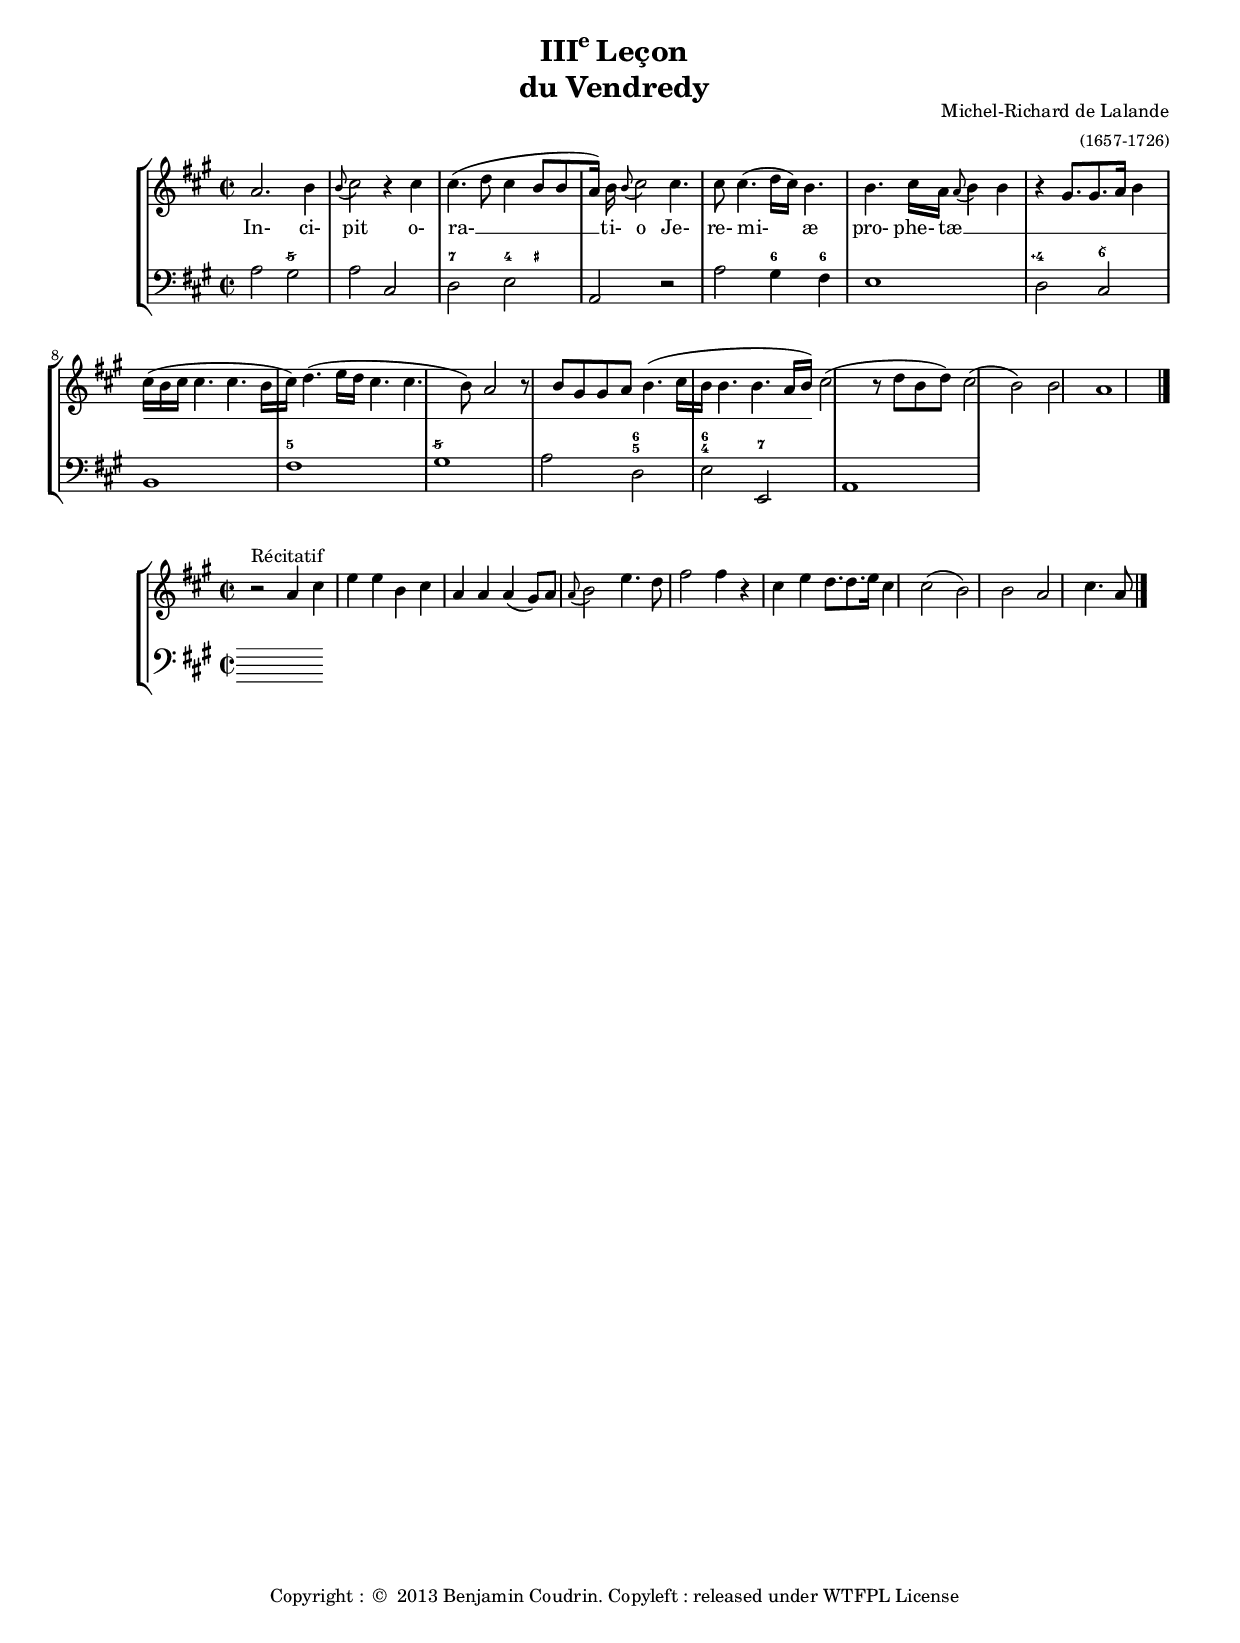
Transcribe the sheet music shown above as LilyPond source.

%%  lecon3.ly
%%  Copyright (c) 2013 Benjamin Coudrin <benjamin.coudrin@gmail.com>
%%                All Rights Reserved
%%
%%  Copyleft :
%%  This program is free software. It comes without any warranty, to
%%  the extent permitted by applicable law. You can redistribute it
%%  and/or modify it under the terms of the Do What The Fuck You Want
%%  To Public License, Version 2, as published by Sam Hocevar. See
%%  http://sam.zoy.org/wtfpl/COPYING for more details.

\version "2.14.2"

#(set-default-paper-size "a4")
#(set-global-staff-size 16)

\paper {
  line-width    = 188\mm
  left-margin   = 10\mm
  top-margin    = 10\mm
  bottom-margin = 20\mm
  ragged-last-bottom = ##t 
  ragged-bottom = ##f
  annotate-spacing = ##f
  page-breaking = #ly:page-turn-breaking
  #(define page-breaking ly:page-turn-breaking)
}

\layout {
  \context {
    \RemoveEmptyStaffContext
  }
}

\header {
  title = \markup \center-column { \line { \concat { III \override #'(baseline-skip . 2) \super e } Leçon } "du Vendredy" }
  %subtitle =
  composer =  \markup \right-column { "Michel-Richard de Lalande" \small "(1657-1726)" }
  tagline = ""
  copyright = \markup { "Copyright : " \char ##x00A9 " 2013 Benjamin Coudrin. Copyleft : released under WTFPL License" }
}

\version "2.14.2"

%%%%%%%%%%%% Fonction pour les doigtés avec corde
#(define (fingering::calc-dot-text grob nb-pts)
  (let*
  		((event (event-cause grob))
			(digit (ly:event-property event 'digit))
			(nb-up 0)
	 		(nb-down 0))

	  (if (> digit 5)
		  (ly:input-message (ly:event-property event 'origin)
				  "Warning: Fingering notation for finger number ~a"
				  digit))

	  (cond
	      ((= nb-pts 4) (set! nb-up 2) (set! nb-down 2))
	      ((= nb-pts 5) (set! nb-up 2) (set! nb-down 3))
	      ((= nb-pts 6) (set! nb-up 3) (set! nb-down 3))
	      ((= nb-pts 7) (set! nb-up 3) (set! nb-down 4)))
  
		(if (< nb-pts 4)
		  (markup #:override '(baseline-skip . 1.6) 
				#:center-column (
					#:line (#:pattern nb-pts X 0.2 #:musicglyph "dots.dot")
		      			(number->string digit 10)))
	    (markup 
	    		#:override '(baseline-skip . 2) 
					#:center-column (
	    				#:line (
							#:override '(baseline-skip . 0.4) #:center-column(
								#:line (#:pattern nb-up X 0.2 #:musicglyph "dots.dot")
								#:line (#:pattern nb-down X 0.2 #:musicglyph "dots.dot")))
	      			(number->string digit 10)))
		)))

corde =
	#(define-music-function (parser location nb-pts)
	 	(integer?)
		#{
			\once \override Staff.Fingering #'text = 
				#(lambda (grob) (fingering::calc-dot-text grob $nb-pts))
		#})

%%%%%%%%%%%% Fonction pour les barrés
#(define (fingering::calc-barres-text grob)
  (let*
  		((event (event-cause grob))
			(digit (ly:event-property event 'digit)))

	  (if (> digit 5)
		  (ly:input-message (ly:event-property event 'origin)
				  "Warning: Fingering notation for finger number ~a"
				  digit))
  
    (markup 
			#:line (
				#:raise 0.5 #:musicglyph "dots.dot"
      		#:halign -0.1 (number->string digit 10)
				#:halign 2.1 #:raise 0.5 #:musicglyph "dots.dot"))
))

barre =
{
	\once \override Staff.Fingering #'text =
		#(lambda (grob) (fingering::calc-barres-text grob))
}

%%%%%%%%%%%% Fonction Scheme pour les ornements
#(define (add-vdg-ornament music rotation size glyph-name) 
 (if 
  (equal? (ly:music-property music 'name) 'EventChord) 
  (let ((note (car (ly:music-property music 'elements)))) 
    (set! (ly:music-property note 'articulations) 
          (append (ly:music-property note 'articulations) 
                  (list 
                   (let ((obj (make-music 'FingeringEvent))) 
                     (set! (ly:music-property obj 'tweaks)
                           (acons 'X-extent (lambda (grob)
                             (ly:stencil-extent
                               (grob-interpret-markup grob
                                 glyph-name)
                               X))
                           (acons 'stencil (lambda (grob) 
                              (grob-interpret-markup grob 
                                (markup 
                                  #:rotate rotation
                                  #:fontsize size
                                  glyph-name))) 
                              (ly:music-property obj 'tweaks)))) 
                     obj))))) 
  music)) 


%%%%%%%%%%%% Définition des ornements
vmordant =
	#(define-music-function (parser location music) (ly:music?) 
     #{ \once \set fingeringOrientations = #'(left) 
        \once \override Fingering #'padding = #0.2
        \once \override Fingering #'Y-offset =
        		#(lambda (grob)
					   (let 
						   ((s-pos (ly:grob-staff-position grob)))
						   (if
						     (and 
						       (= (modulo s-pos 2) 0) 
						       (< s-pos 3) 
						       (> s-pos -3))
						     0.5
						     0)))
        $(add-vdg-ornament music 45 4 
        		(markup #:musicglyph "scripts.stopped")) 
        $music #}) 

vxmordant =
	#(define-music-function (parser location music) (ly:music?) 
     #{ \once \set fingeringOrientations = #'(up) 
        \once \override Fingering #'padding = #0.2
        \once \override Fingering #'Y-offset =
        		#(lambda (grob)
					   (let 
						   ((s-pos (ly:grob-staff-position grob)))
						   (if
						     (and 
						       (= (modulo s-pos 2) 0) 
						       (< s-pos 3) 
						       (> s-pos -3))
						     0.5
						     0)))
        $(add-vdg-ornament music 45 4 
        		(markup #:musicglyph "scripts.stopped")) 
        $music #}) 

vxdmordant =
	#(define-music-function (parser location music) (ly:music?) 
     #{ \once \set fingeringOrientations = #'(down) 
        \once \override Fingering #'padding = #0.2
        \once \override Fingering #'Y-offset =
        		#(lambda (grob)
					   (let 
						   ((s-pos (ly:grob-staff-position grob)))
						   (if
						     (and 
						       (= (modulo s-pos 2) 0) 
						       (< s-pos 3) 
						       (> s-pos -3))
						     0.5
						     0)))
        $(add-vdg-ornament music 45 4 
        		(markup #:musicglyph "scripts.stopped")) 
        $music #}) 
        
vpmordant =
	#(define-music-function (parser location music) (ly:music?) 
     #{ \once \set fingeringOrientations = #'(left) 
        \once \override Fingering #'padding = #0.2
        \once \override Fingering #'Y-offset =
        		#(lambda (grob)
					   (let 
						   ((s-pos (ly:grob-staff-position grob)))
						   (if
						     (and 
						       (= (modulo s-pos 2) 0) 
						       (< s-pos 3) 
						       (> s-pos -3))
						     0.5
						     0)))
        $(add-vdg-ornament music 0 4 
        		(markup #:musicglyph "scripts.stopped")) 
        $music #})
       
vsmordant =
	#(define-music-function (parser location music) (ly:music?) 
     #{ \once \set fingeringOrientations = #'(left) 
        \once \override Fingering #'padding = #0.2
        \once \override Fingering #'Y-offset =
        		#(lambda (grob)
					   (let 
						   ((s-pos (ly:grob-staff-position grob)))
						   (if
						     (and 
						       (= (modulo s-pos 2) 0) 
						       (< s-pos 3) 
						       (> s-pos -3))
						     0.5
						     0.5)))
        $(add-vdg-ornament music 0 4 
        		(markup #:musicglyph "scripts.stopped")) 
        $music #})
        
varpeg = 
	#(define-music-function (parser location music) (ly:music?) 
     #{ \once \set fingeringOrientations = #'(left) 
        \once \override Fingering #'padding = #0.5
        \once \override Fingering #'Y-offset = 
        		#-1.1
        $(add-vdg-ornament music -25 6 
        		(markup #:musicglyph "scripts.lvarcomma"))
        $music #}) 

vtrembl = 
	#(define-music-function (parser location music) (ly:music?) 
     #{ \once \set fingeringOrientations = #'(right) 
        \once \override Fingering #'padding = #0.4
        $(add-vdg-ornament music 0 2
        		(markup #:musicglyph "scripts.rcomma"))
        $music #}) 

vplaintevert =
	#(define-music-function (parser location music) (ly:music?) 
     #{ \once \set fingeringOrientations = #'(left) 
        \once \override Fingering #'padding = #0.5
        \once \override Fingering #'Y-offset =  #-0.5
        $(add-vdg-ornament music 0 1 
        		(markup #:pattern 3 Y 0 #:musicglyph "scripts.arpeggio"))
        $music #}) 
        
vplaintehoriz =
	#(define-music-function (parser location music) (ly:music?) 
	     #{ \once \set fingeringOrientations = #'(up) 
	        \once \override Fingering #'padding = #.75
	        \once \override Fingering #'X-offset = #0.5
	        $(add-vdg-ornament music 0 1 
	        		(markup #:pattern 3 X 0 #:musicglyph "scripts.trill_element")) 					$music #}) 
        
vleftfinger =
      #(define-music-function (parser location music) (ly:music?) 
	     #{ \once \set fingeringOrientations = #'(left)
                $music
             #}) 
      


\score {
  % INCIPIT
  %********************************************************************
  \new StaffGroup  <<
    \new Voice = "soprano" <<
      #(set-accidental-style 'forget)
      \set Staff.instrumentName = #""
      \set Staff.shortInstrumentName = #""
      \relative c'' {
        \key a \major
        \time 2/2
        \clef treble
        a2. b4 \grace b8 (cis2) r4 cis
        cis4. (d8 cis4 \vplaintehoriz b8 [a16]) b
        \grace b8 (cis2) cis4. cis8
        cis4. (d16 [cis]) \vplaintehoriz b4. cis16 [a]
        \grace a8 (b4) b r \vpmordant gis8. [a16]
        b4 s16 (cis16 [b cis] \vpmordant cis4. b16 [cis])
        d4. (e16 [d] \vpmordant cis4. b8)
        a2 r8 b [\vpmordant gis a]
        b4. (cis16 [b] \vpmordant b4. a16 [b])
        cis2 ( r8 d [ b d]) cis2 (\vpmordant b) a1
        \bar "|."
      }
    >>
    
    \new Lyrics \lyricsto soprano {
        In- ci- pit o- ra- __ ti- o
        Je- re- mi- \markup{\char ##x00E6 }
        pro- phe- \markup{\concat{t \char ##x00E6 }} __
        _ _ _ _ _ _ _ _ _ _ _ _ _
    }
    
    \new Staff <<
      #(set-accidental-style 'forget)
      \set Staff.instrumentName = #""
      \set Staff.shortInstrumentName = #""
      
      \figuremode {
        s2 <5/> s1 <7>2 <4>4 <_+>
        s1 s2 <6>4 <6> s1
        <4\+>2 <6\\> s1 <5> <5/>
        s2 <6 5> <6 4> <7> s1
      }
      
      \relative c' {
        \clef bass
        \key a \major 
        \time 2/2
        a2 gis a cis, d e a, r
        a' gis4 fis e1
        d2 cis b1 fis' gis
        a2 d, e e, a1
      }
    >>
 >>
}
 
\score {
  % Recitatif 1 (Recordare)
  %********************************************************************
  \new StaffGroup  <<
    \new Voice = "soprano" <<
      #(set-accidental-style 'forget)
      \set Staff.instrumentName = #""
      \set Staff.shortInstrumentName = #""
      \relative c'' {
        \key a \major
        \time 2/2
        \clef treble
        r2^\markup{Récitatif} a4 cis e e b cis a a a (gis8) a
        \grace a8 (b2) e4. d8 fis2 fis4 r
        cis e \vplaintehoriz d8. e16 cis4
        cis2 (\vpmordant b) a cis4. a8
        
        \bar "|."
      }
    >>
    
    \new Lyrics \lyricsto soprano {
    }
    
    \new Staff <<
      #(set-accidental-style 'forget)
      \set Staff.instrumentName = #""
      \set Staff.shortInstrumentName = #""
      
      \figuremode {
      }
      
      \relative c' {
        \clef bass
        \key a \major 
        \time 2/2
      }
    >>
 >>
}